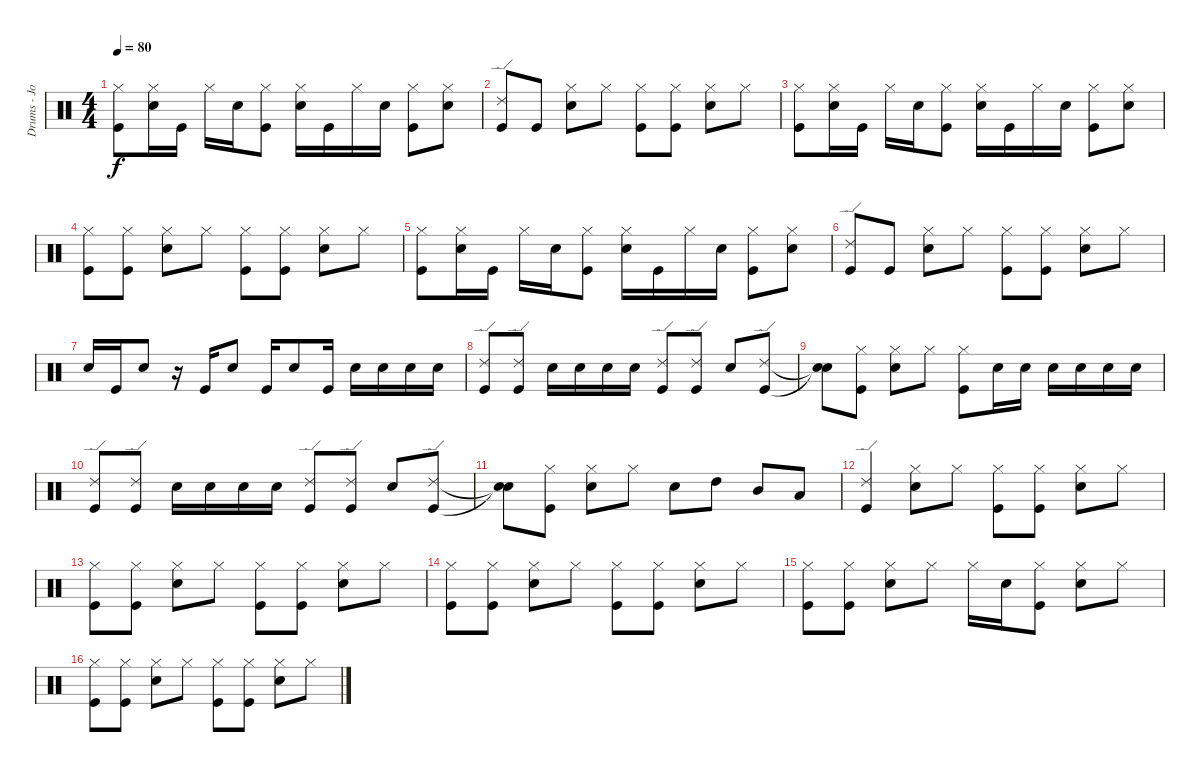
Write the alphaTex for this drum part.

\track ("Drums - John Bohan" "Drums - Jo") {instrument percussion}
\staff {score}
\articulation defaults
\ts (4 4)
\tempo 80
\clef neutral
\ks c
("Hi-Hat (closed)" "Kick (hit)").8{dy f} ("Hi-Hat (closed)" "Snare (hit) 2").16 "Kick (hit)".16 "Hi-Hat (closed)".16 "Snare (hit) 2".16 ("Hi-Hat (closed)" "Kick (hit)").8 ("Hi-Hat (closed)" "Snare (hit) 2").16 "Kick (hit)".16 "Hi-Hat (closed)".16 "Snare (hit) 2".16 ("Hi-Hat (closed)" "Kick (hit)").8 ("Hi-Hat (closed)" "Snare (hit) 2").8 |
("Ride (edge) 2" "Kick (hit)").8 "Kick (hit)".8 ("Hi-Hat (closed)" "Snare (hit) 2").8 "Hi-Hat (closed)".8 ("Hi-Hat (closed)" "Kick (hit)").8 ("Hi-Hat (closed)" "Kick (hit)").8 ("Hi-Hat (closed)" "Snare (hit) 2").8 "Hi-Hat (closed)".8 |
("Hi-Hat (closed)" "Kick (hit)").8 ("Hi-Hat (closed)" "Snare (hit) 2").16 "Kick (hit)".16 "Hi-Hat (closed)".16 "Snare (hit) 2".16 ("Hi-Hat (closed)" "Kick (hit)").8 ("Hi-Hat (closed)" "Snare (hit) 2").16 "Kick (hit)".16 "Hi-Hat (closed)".16 "Snare (hit) 2".16 ("Hi-Hat (closed)" "Kick (hit)").8 ("Hi-Hat (closed)" "Snare (hit) 2").8 |
("Hi-Hat (closed)" "Kick (hit)").8 ("Hi-Hat (closed)" "Kick (hit)").8 ("Hi-Hat (closed)" "Snare (hit) 2").8 "Hi-Hat (closed)".8 ("Hi-Hat (closed)" "Kick (hit)").8 ("Hi-Hat (closed)" "Kick (hit)").8 ("Hi-Hat (closed)" "Snare (hit) 2").8 "Hi-Hat (closed)".8 |
("Hi-Hat (closed)" "Kick (hit)").8 ("Hi-Hat (closed)" "Snare (hit) 2").16 "Kick (hit)".16 "Hi-Hat (closed)".16 "Snare (hit) 2".16 ("Hi-Hat (closed)" "Kick (hit)").8 ("Hi-Hat (closed)" "Snare (hit) 2").16 "Kick (hit)".16 "Hi-Hat (closed)".16 "Snare (hit) 2".16 ("Hi-Hat (closed)" "Kick (hit)").8 ("Hi-Hat (closed)" "Snare (hit) 2").8 |
("Ride (edge) 2" "Kick (hit)").8 "Kick (hit)".8 ("Hi-Hat (closed)" "Snare (hit) 2").8 "Hi-Hat (closed)".8 ("Hi-Hat (closed)" "Kick (hit)").8 ("Hi-Hat (closed)" "Kick (hit)").8 ("Hi-Hat (closed)" "Snare (hit) 2").8 "Hi-Hat (closed)".8 |
"Snare (hit) 2".16 "Kick (hit)".16 "Snare (hit) 2".8 r.16 "Kick (hit)".16 "Snare (hit) 2".8 "Kick (hit)".16 "Snare (hit) 2".8 "Kick (hit)".16 "Snare (hit) 2".16 "Snare (hit) 2".16 "Snare (hit) 2".16 "Snare (hit) 2".16 |
("Ride (edge) 2" "Kick (hit)").8 ("Ride (edge) 2" "Kick (hit)").8 "Snare (hit) 2".16 "Snare (hit) 2".16 "Snare (hit) 2".16 "Snare (hit) 2".16 ("Ride (edge) 2" "Kick (hit)").8 ("Ride (edge) 2" "Kick (hit)").8 "Snare (hit) 2".8 ("Ride (edge) 2" "Kick (hit)").8 |
("Snare (hit)"{t} "Snare (hit)"{t}).8 ("Hi-Hat (closed)" "Kick (hit)").8 ("Hi-Hat (closed)" "Snare (hit) 2").8 "Hi-Hat (closed)".8 ("Hi-Hat (closed)" "Kick (hit)").8 "Snare (hit) 2".16 "Snare (hit) 2".16 "Snare (hit) 2".16 "Snare (hit) 2".16 "Snare (hit) 2".16 "Snare (hit) 2".16 |
("Ride (edge) 2" "Kick (hit)").8 ("Ride (edge) 2" "Kick (hit)").8 "Snare (hit) 2".16 "Snare (hit) 2".16 "Snare (hit) 2".16 "Snare (hit) 2".16 ("Ride (edge) 2" "Kick (hit)").8 ("Ride (edge) 2" "Kick (hit)").8 "Snare (hit) 2".8 ("Ride (edge) 2" "Kick (hit)").8 |
("Snare (hit)"{t} "Snare (hit)"{t}).8 ("Hi-Hat (closed)" "Kick (hit)").8 ("Hi-Hat (closed)" "Snare (hit) 2").8 "Hi-Hat (closed)".8 "Snare (hit) 2".8 "High Tom (hit)".8 "Mid Tom (hit)".8 "Low Tom (hit)".8 |
("Ride (edge) 2" "Kick (hit)").4 ("Hi-Hat (closed)" "Snare (hit) 2").8 "Hi-Hat (closed)".8 ("Hi-Hat (closed)" "Kick (hit)").8 ("Hi-Hat (closed)" "Kick (hit)").8 ("Hi-Hat (closed)" "Snare (hit) 2").8 "Hi-Hat (closed)".8 |
("Hi-Hat (closed)" "Kick (hit)").8 ("Hi-Hat (closed)" "Kick (hit)").8 ("Hi-Hat (closed)" "Snare (hit) 2").8 "Hi-Hat (closed)".8 ("Hi-Hat (closed)" "Kick (hit)").8 ("Hi-Hat (closed)" "Kick (hit)").8 ("Hi-Hat (closed)" "Snare (hit) 2").8 "Hi-Hat (closed)".8 |
("Hi-Hat (closed)" "Kick (hit)").8 ("Hi-Hat (closed)" "Kick (hit)").8 ("Hi-Hat (closed)" "Snare (hit) 2").8 "Hi-Hat (closed)".8 ("Hi-Hat (closed)" "Kick (hit)").8 ("Hi-Hat (closed)" "Kick (hit)").8 ("Hi-Hat (closed)" "Snare (hit) 2").8 "Hi-Hat (closed)".8 |
("Hi-Hat (closed)" "Kick (hit)").8 ("Hi-Hat (closed)" "Kick (hit)").8 ("Hi-Hat (closed)" "Snare (hit) 2").8 "Hi-Hat (closed)".8 "Hi-Hat (closed)".16 "Snare (hit) 2".16 ("Hi-Hat (closed)" "Kick (hit)").8 ("Hi-Hat (closed)" "Snare (hit) 2").8 "Hi-Hat (closed)".8 |
("Hi-Hat (closed)" "Kick (hit)").8 ("Hi-Hat (closed)" "Kick (hit)").8 ("Hi-Hat (closed)" "Snare (hit) 2").8 "Hi-Hat (closed)".8 ("Hi-Hat (closed)" "Kick (hit)").8 ("Hi-Hat (closed)" "Kick (hit)").8 ("Hi-Hat (closed)" "Snare (hit) 2").8 "Hi-Hat (closed)".8
